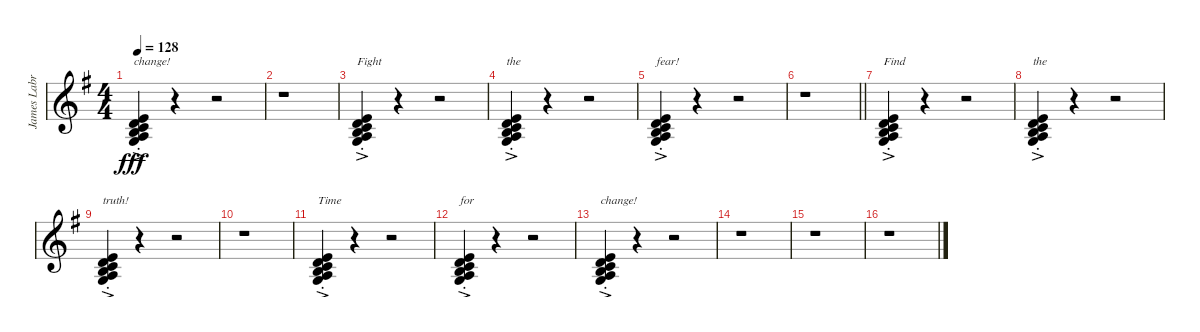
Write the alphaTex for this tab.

\track ("James Labrie" "James Labr") {instrument voiceoohs}
\staff {score}
\tuning (E4 B3 G3 D3 A2 E2) {hide}
\ts (4 4)
\tempo 128
\clef g2
\ks eminor
(0.1{ac st} 0.2{ac st} 0.3{ac st} 7.4{ac st} 15.5{ac st} 22.6{ac st}).4{txt "change!" dy fff} r.4 r.2 |
r.1 |
(0.1{ac st} 0.2{ac st} 0.3{ac st} 7.4{ac st} 15.5{ac st} 22.6{ac st}).4{txt "Fight"} r.4 r.2 |
(0.1{ac st} 0.2{ac st} 0.3{ac st} 7.4{ac st} 15.5{ac st} 22.6{ac st}).4{txt "the"} r.4 r.2 |
(0.1{ac st} 0.2{ac st} 0.3{ac st} 7.4{ac st} 15.5{ac st} 22.6{ac st}).4{txt "fear!"} r.4 r.2 |
\barLineRight lightlight
r.1 |
(0.1{ac st} 0.2{ac st} 0.3{ac st} 7.4{ac st} 15.5{ac st} 22.6{ac st}).4{txt "Find"} r.4 r.2 |
(0.1{ac st} 0.2{ac st} 0.3{ac st} 7.4{ac st} 15.5{ac st} 22.6{ac st}).4{txt "the"} r.4 r.2 |
(0.1{ac st} 0.2{ac st} 0.3{ac st} 7.4{ac st} 15.5{ac st} 22.6{ac st}).4{txt "truth!"} r.4 r.2 |
r.1 |
(0.1{ac st} 0.2{ac st} 0.3{ac st} 7.4{ac st} 15.5{ac st} 22.6{ac st}).4{txt "Time"} r.4 r.2 |
(0.1{ac st} 0.2{ac st} 0.3{ac st} 7.4{ac st} 15.5{ac st} 22.6{ac st}).4{txt "for"} r.4 r.2 |
(0.1{ac st} 0.2{ac st} 0.3{ac st} 7.4{ac st} 15.5{ac st} 22.6{ac st}).4{txt "change!"} r.4 r.2 |
r.1 |
r.1 |
r.1
